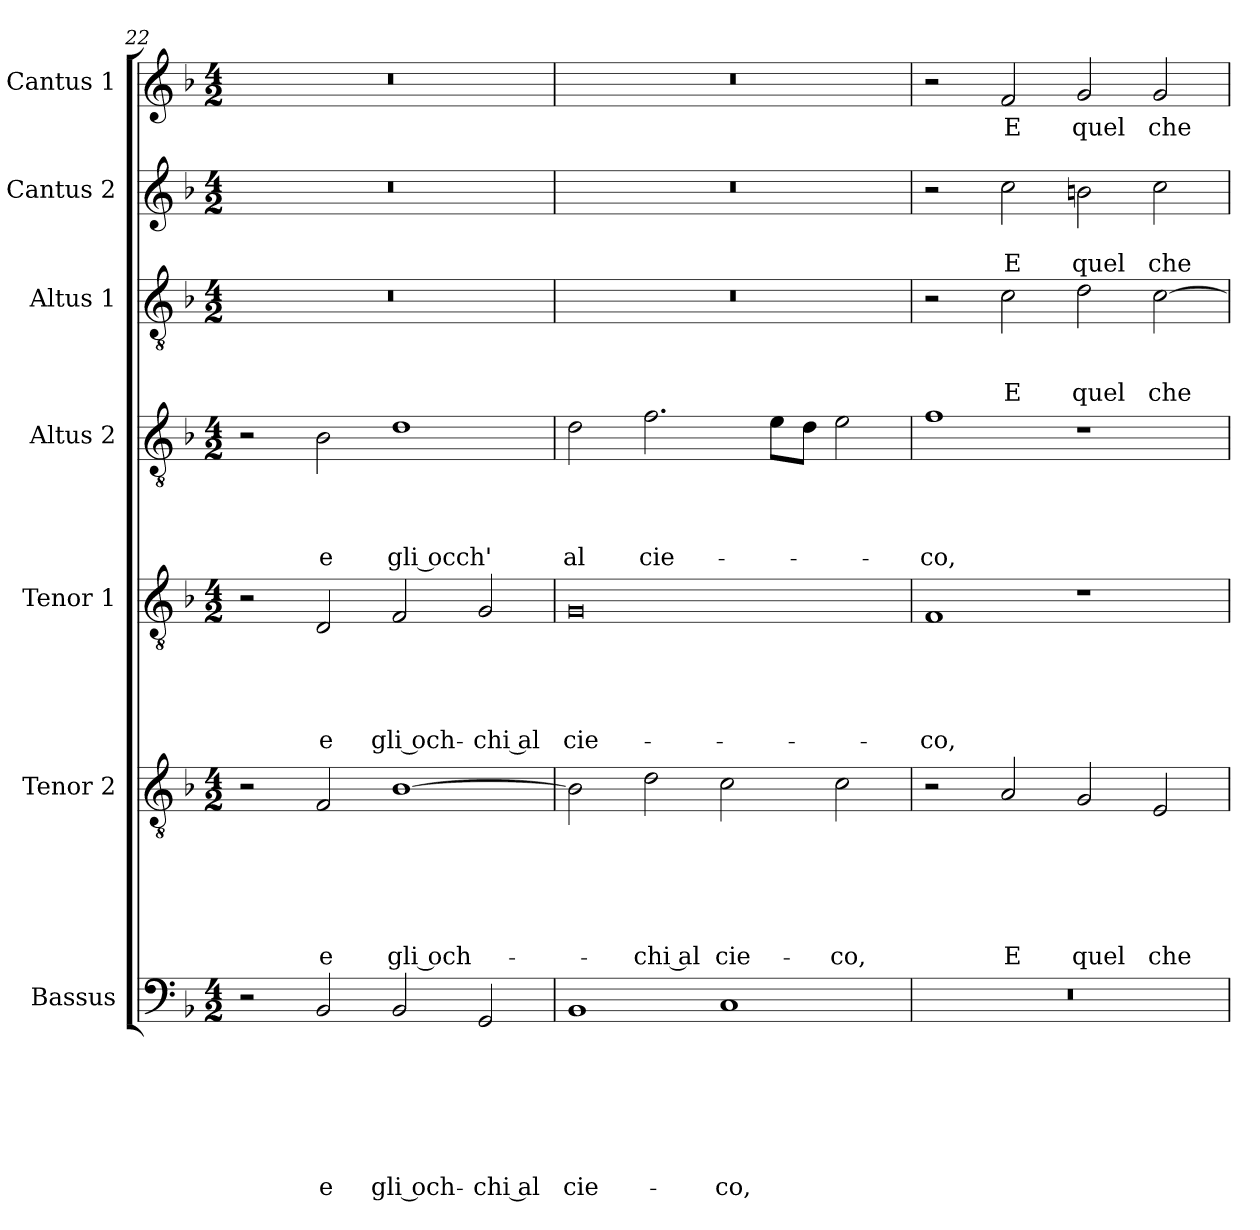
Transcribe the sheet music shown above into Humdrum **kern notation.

**kern	**text	**text	**text	**text	**text	**text	**text	**kern	**text	**text	**text	**text	**text	**text	**kern	**text	**text	**text	**text	**text	**kern	**text	**text	**text	**text	**kern	**text	**text	**text	**kern	**text	**text	**kern	**text
*part7	*part7	*part7	*part7	*part7	*part7	*part7	*part7	*part6	*part6	*part6	*part6	*part6	*part6	*part6	*part5	*part5	*part5	*part5	*part5	*part5	*part4	*part4	*part4	*part4	*part4	*part3	*part3	*part3	*part3	*part2	*part2	*part2	*part1	*part1
*staff7	*staff7	*staff7	*staff7	*staff7	*staff7	*staff7	*staff7	*staff6	*staff6	*staff6	*staff6	*staff6	*staff6	*staff6	*staff5	*staff5	*staff5	*staff5	*staff5	*staff5	*staff4	*staff4	*staff4	*staff4	*staff4	*staff3	*staff3	*staff3	*staff3	*staff2	*staff2	*staff2	*staff1	*staff1
*I"Bassus	*	*	*	*	*	*	*	*I"Tenor 2	*	*	*	*	*	*	*I"Tenor 1	*	*	*	*	*	*I"Altus 2	*	*	*	*	*I"Altus 1	*	*	*	*I"Cantus 2	*	*	*I"Cantus 1	*
*clefF4	*	*	*	*	*	*	*	*clefGv2	*	*	*	*	*	*	*clefGv2	*	*	*	*	*	*clefGv2	*	*	*	*	*clefGv2	*	*	*	*clefG2	*	*	*clefG2	*
*k[b-]	*	*	*	*	*	*	*	*k[b-]	*	*	*	*	*	*	*k[b-]	*	*	*	*	*	*k[b-]	*	*	*	*	*k[b-]	*	*	*	*k[b-]	*	*	*k[b-]	*
*d:	*	*	*	*	*	*	*	*d:	*	*	*	*	*	*	*d:	*	*	*	*	*	*d:	*	*	*	*	*d:	*	*	*	*d:	*	*	*d:	*
*M4/2	*	*	*	*	*	*	*	*M4/2	*	*	*	*	*	*	*M4/2	*	*	*	*	*	*M4/2	*	*	*	*	*M4/2	*	*	*	*M4/2	*	*	*M4/2	*
=22	=22	=22	=22	=22	=22	=22	=22	=22	=22	=22	=22	=22	=22	=22	=22	=22	=22	=22	=22	=22	=22	=22	=22	=22	=22	=22	=22	=22	=22	=22	=22	=22	=22	=22
2r	.	.	.	.	.	.	.	2r	.	.	.	.	.	.	2r	.	.	.	.	.	2r	.	.	.	.	0r	.	.	.	0r	.	.	0r	.
!	!	!	!	!	!	!	!LO:LY:b	!	!	!	!	!	!	!LO:LY:b	!	!	!	!	!	!LO:LY:b	!	!	!	!	!LO:LY:b	!	!	!	!	!	!	!	!	!
2BB-/	.	.	.	.	.	.	e	2F/	.	.	.	.	.	e	2D/	.	.	.	.	e	2B-\	.	.	.	e	.	.	.	.	.	.	.	.	.
!	!	!	!	!	!	!	!LO:LY:b	!	!	!	!	!	!	!LO:LY:b	!	!	!	!	!	!LO:LY:b	!	!	!	!	!LO:LY:b	!	!	!	!	!	!	!	!	!
2BB-/	.	.	.	.	.	.	gli och-	[1B-	.	.	.	.	.	gli och-	2F/	.	.	.	.	gli och-	1d	.	.	.	gli occh'	.	.	.	.	.	.	.	.	.
!	!	!	!	!	!	!	!LO:LY:b	!	!	!	!	!	!	!	!	!	!	!	!	!LO:LY:b	!	!	!	!	!	!	!	!	!	!	!	!	!	!
2GG/	.	.	.	.	.	.	-chi al	.	.	.	.	.	.	.	2G/	.	.	.	.	-chi al	.	.	.	.	.	.	.	.	.	.	.	.	.	.
=23	=23	=23	=23	=23	=23	=23	=23	=23	=23	=23	=23	=23	=23	=23	=23	=23	=23	=23	=23	=23	=23	=23	=23	=23	=23	=23	=23	=23	=23	=23	=23	=23	=23	=23
!	!	!	!	!	!	!	!LO:LY:b	!	!	!	!	!	!	!	!	!	!	!	!	!LO:LY:b	!	!	!	!	!LO:LY:b	!	!	!	!	!	!	!	!	!
1BB-	.	.	.	.	.	.	cie-	2B-\]	.	.	.	.	.	.	0G	.	.	.	.	cie-	2d\	.	.	.	al	0r	.	.	.	0r	.	.	0r	.
!	!	!	!	!	!	!	!	!	!	!	!	!	!	!LO:LY:b	!	!	!	!	!	!	!	!	!	!	!LO:LY:b	!	!	!	!	!	!	!	!	!
.	.	.	.	.	.	.	.	2d\	.	.	.	.	.	-chi al	.	.	.	.	.	.	2.f\	.	.	.	cie-	.	.	.	.	.	.	.	.	.
!	!	!	!	!	!	!	!LO:LY:b	!	!	!	!	!	!	!LO:LY:b	!	!	!	!	!	!	!	!	!	!	!	!	!	!	!	!	!	!	!	!
1C	.	.	.	.	.	.	-co,	2c\	.	.	.	.	.	cie-	.	.	.	.	.	.	.	.	.	.	.	.	.	.	.	.	.	.	.	.
.	.	.	.	.	.	.	.	.	.	.	.	.	.	.	.	.	.	.	.	.	8e\L	.	.	.	.	.	.	.	.	.	.	.	.	.
.	.	.	.	.	.	.	.	.	.	.	.	.	.	.	.	.	.	.	.	.	8d\J	.	.	.	.	.	.	.	.	.	.	.	.	.
!	!	!	!	!	!	!	!	!	!	!	!	!	!	!LO:LY:b	!	!	!	!	!	!	!	!	!	!	!	!	!	!	!	!	!	!	!	!
.	.	.	.	.	.	.	.	2c\	.	.	.	.	.	-co,	.	.	.	.	.	.	2e\	.	.	.	.	.	.	.	.	.	.	.	.	.
=24	=24	=24	=24	=24	=24	=24	=24	=24	=24	=24	=24	=24	=24	=24	=24	=24	=24	=24	=24	=24	=24	=24	=24	=24	=24	=24	=24	=24	=24	=24	=24	=24	=24	=24
!	!	!	!	!	!	!	!	!	!	!	!	!	!	!	!	!	!	!	!	!LO:LY:b	!	!	!	!	!LO:LY:b	!	!	!	!	!	!	!	!	!
0r	.	.	.	.	.	.	.	2r	.	.	.	.	.	.	1F	.	.	.	.	-co,	1f	.	.	.	-co,	2r	.	.	.	2r	.	.	2r	.
!	!	!	!	!	!	!	!	!	!	!	!	!	!	!LO:LY:b	!	!	!	!	!	!	!	!	!	!	!	!	!	!	!LO:LY:b	!	!	!LO:LY:b	!	!LO:LY:b
.	.	.	.	.	.	.	.	2A/	.	.	.	.	.	E	.	.	.	.	.	.	.	.	.	.	.	2c\	.	.	E	2cc\	.	E	2f/	E
!	!	!	!	!	!	!	!	!	!	!	!	!	!	!LO:LY:b	!	!	!	!	!	!	!	!	!	!	!	!	!	!	!LO:LY:b	!	!	!LO:LY:b	!	!LO:LY:b
.	.	.	.	.	.	.	.	2G/	.	.	.	.	.	quel	1r	.	.	.	.	.	1r	.	.	.	.	2d\	.	.	quel	2bn\	.	quel	2g/	quel
!	!	!	!	!	!	!	!	!	!	!	!	!	!	!LO:LY:b	!	!	!	!	!	!	!	!	!	!	!	!	!	!	!LO:LY:b	!	!	!LO:LY:b	!	!LO:LY:b
.	.	.	.	.	.	.	.	2E/	.	.	.	.	.	che	.	.	.	.	.	.	.	.	.	.	.	[2c\	.	.	che	2cc\	.	che	2g/	che
=	=	=	=	=	=	=	=	=	=	=	=	=	=	=	=	=	=	=	=	=	=	=	=	=	=	=	=	=	=	=	=	=	=	=
*-	*-	*-	*-	*-	*-	*-	*-	*-	*-	*-	*-	*-	*-	*-	*-	*-	*-	*-	*-	*-	*-	*-	*-	*-	*-	*-	*-	*-	*-	*-	*-	*-	*-	*-
